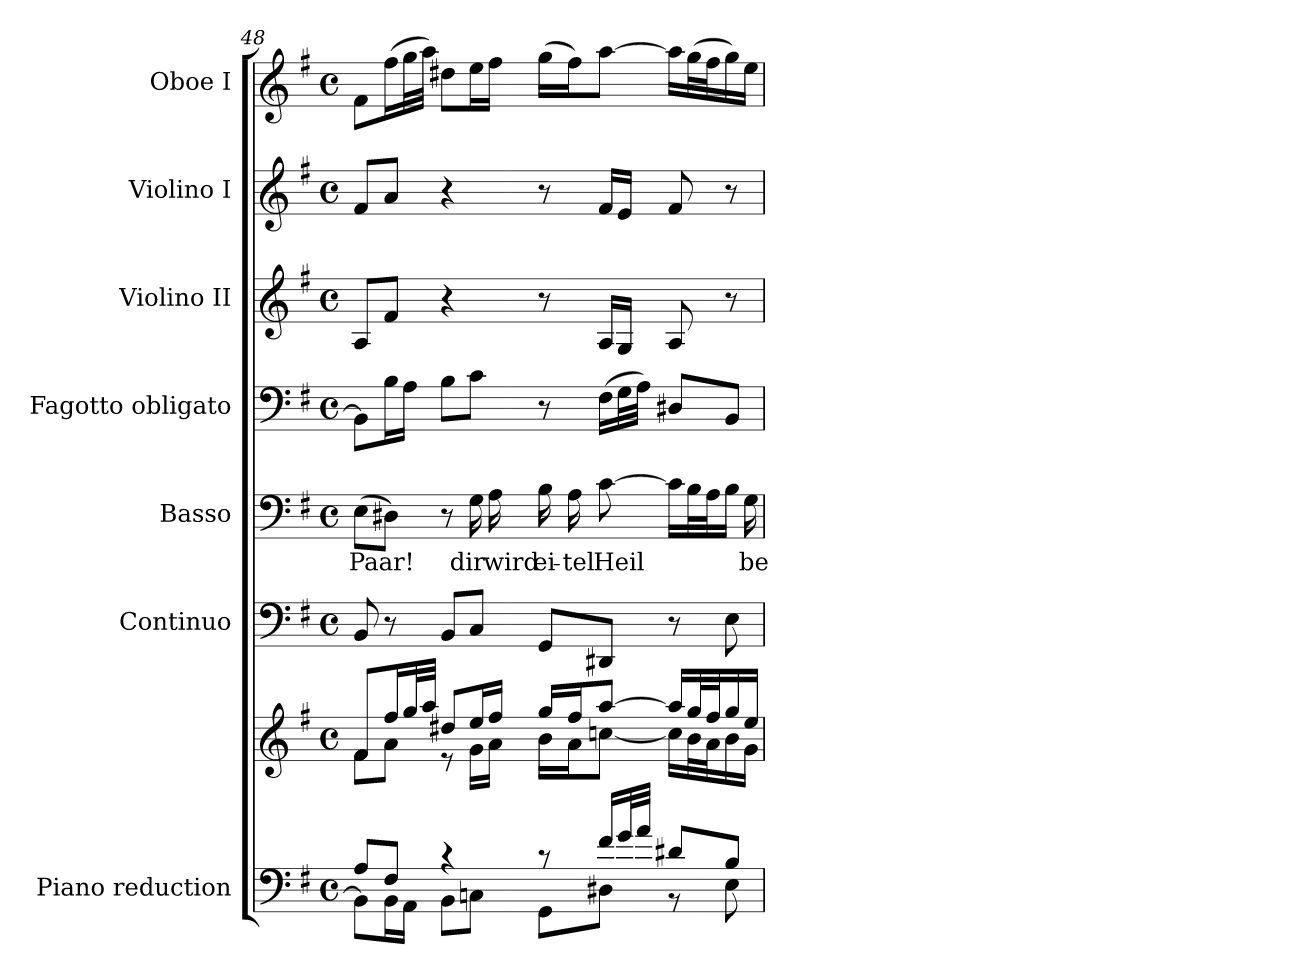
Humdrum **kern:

**kern	**kern	**kern	**kern	**text	**kern	**kern	**kern	**kern
*part7	*part7	*part6	*part5	*part5	*part4	*part3	*part2	*part1
*staff8	*staff7	*staff6	*staff5	*staff5	*staff4	*staff3	*staff2	*staff1
*I"Piano reduction	*	*I"Continuo	*I"Basso	*	*I"Fagotto obligato	*I"Violino II	*I"Violino I	*I"Oboe I
*I'Pno	*	*	*	*	*	*I'Vln	*I'Vln	*I'Ob
*clefF4	*clefG2	*clefF4	*clefF4	*	*clefF4	*clefG2	*clefG2	*clefG2
*k[f#]	*k[f#]	*k[f#]	*k[f#]	*	*k[f#]	*k[f#]	*k[f#]	*k[f#]
*M4/4	*M4/4	*M4/4	*M4/4	*	*M4/4	*M4/4	*M4/4	*M4/4
*met(c)	*met(c)	*met(c)	*met(c)	*	*met(c)	*met(c)	*met(c)	*met(c)
=48	=48	=48	=48	=48	=48	=48	=48	=48
*^	*^	*	*	*	*	*	*	*
!	!	!	!	!	!	!LO:LY:b	!	!	!	!
8A/L	8BB\L]	8f#/L	8f#\L	8BB/	(8E\L	Paar!	8BB\L]	8A/L	8f#/L	8f#\L
8F#/J	16BB\L	16ff#/L	8a\J	8r	8D#X\J)	.	16B\L	8f#/J	8a/J	(16ff#\L
.	16AA\JJ	32gg/L	.	.	.	.	16A\JJ	.	.	32gg\L
.	.	32aa/JJJ	.	.	.	.	.	.	.	32aa\JJJ)
4r	8BB\L	8dd#X/L	8r	8BB/L	8r	.	8B\L	4r	4r	8dd#X\L
!	!	!	!	!	!	!LO:LY:b	!	!	!	!
.	8Cn\J	16ee/L	16g\LL	8C/J	16G\	dir	8c\J	.	.	16ee\L
!	!	!	!	!	!	!LO:LY:b	!	!	!	!
.	.	16ff#/JJ	16a\JJ	.	16A\	wird	.	.	.	16ff#\JJ
!	!	!	!	!	!	!LO:LY:b	!	!	!	!
8r	8GG\L	16gg/LL	16b\LL	8GG/L	16B\	ei-	8r	8r	8r	(16gg\LL
!	!	!	!	!	!	!LO:LY:b	!	!	!	!
.	.	16ff#/J	16a\J	.	16A\	-tel	.	.	.	16ff#\J)
!	!	!	!	!	!	!LO:LY:b	!	!	!	!
16f#/LL	8D#X\J	[8aa/J	[8ccn\J	8DD#X/J	[8c\	Heil	(16F#\LL	16A/LL	16f#/LL	[8aa\J
32g/L	.	.	.	.	.	.	32G\L	16G/JJ	16e/JJ	.
32a/JJJ	.	.	.	.	.	.	32A\JJJ)	.	.	.
8d#X/L	8r	16aa/LL]	16cc\LL]	8r	16c\LL]	.	8D#X/L	8A/	8f#/	16aa\LL]
.	.	32gg/L	32b\L	.	32B\L	.	.	.	.	(32gg\L
.	.	32ff#/J	32a\J	.	32A\J	.	.	.	.	32ff#\J
8B/J	8E\	16gg/	16b\	8E\	16B\JJ	.	8BB/J	8r	8r	16gg\)
!	!	!	!	!	!	!LO:LY:b	!	!	!	!
.	.	16ee/JJ	16g\JJ	.	16G\	be-	.	.	.	16ee\JJ
*v	*v	*	*	*	*	*	*	*	*	*
*	*v	*v	*	*	*	*	*	*	*
=	=	=	=	=	=	=	=	=
*-	*-	*-	*-	*-	*-	*-	*-	*-
